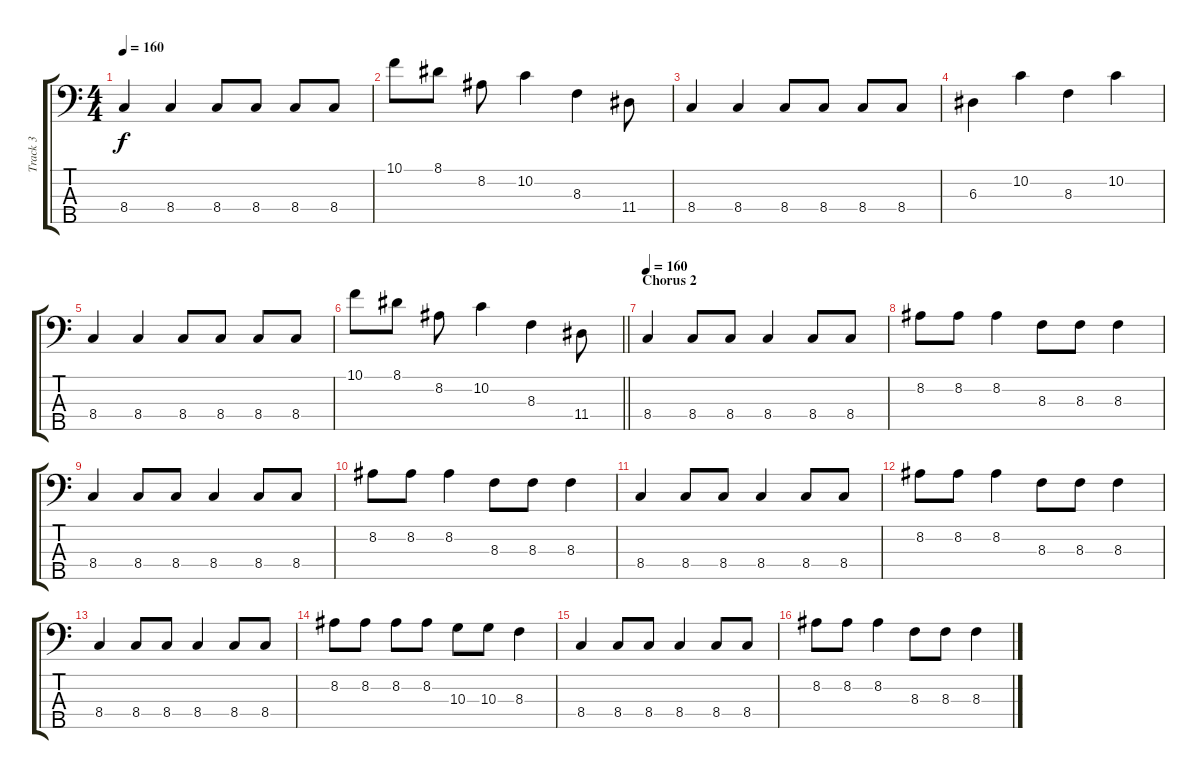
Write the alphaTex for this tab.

\track ("Track 3" "Track 3") {instrument electricbasspick}
\staff {score tabs}
\tuning (G2 D2 A1 E1 B0) {hide}
\ts (4 4)
\tempo 160
\clef f4
\ks c
8.4.4{dy f} 8.4.4 8.4.8 8.4.8 8.4.8 8.4.8 |
10.1.8 8.1.8 8.2.8 10.2.4 8.3.4 11.4.8 |
8.4.4 8.4.4 8.4.8 8.4.8 8.4.8 8.4.8 |
6.3.4 10.2.4 8.3.4 10.2.4 |
8.4.4 8.4.4 8.4.8 8.4.8 8.4.8 8.4.8 |
\barLineRight lightlight
10.1.8 8.1.8 8.2.8 10.2.4 8.3.4 11.4.8 |
\section ("" "Chorus 2")
\tempo 160
8.4.4 8.4.8 8.4.8 8.4.4 8.4.8 8.4.8 |
8.2.8 8.2.8 8.2.4 8.3.8 8.3.8 8.3.4 |
8.4.4 8.4.8 8.4.8 8.4.4 8.4.8 8.4.8 |
8.2.8 8.2.8 8.2.4 8.3.8 8.3.8 8.3.4 |
8.4.4 8.4.8 8.4.8 8.4.4 8.4.8 8.4.8 |
8.2.8 8.2.8 8.2.4 8.3.8 8.3.8 8.3.4 |
8.4.4 8.4.8 8.4.8 8.4.4 8.4.8 8.4.8 |
8.2.8 8.2.8 8.2.8 8.2.8 10.3.8 10.3.8 8.3.4 |
8.4.4 8.4.8 8.4.8 8.4.4 8.4.8 8.4.8 |
8.2.8 8.2.8 8.2.4 8.3.8 8.3.8 8.3.4
